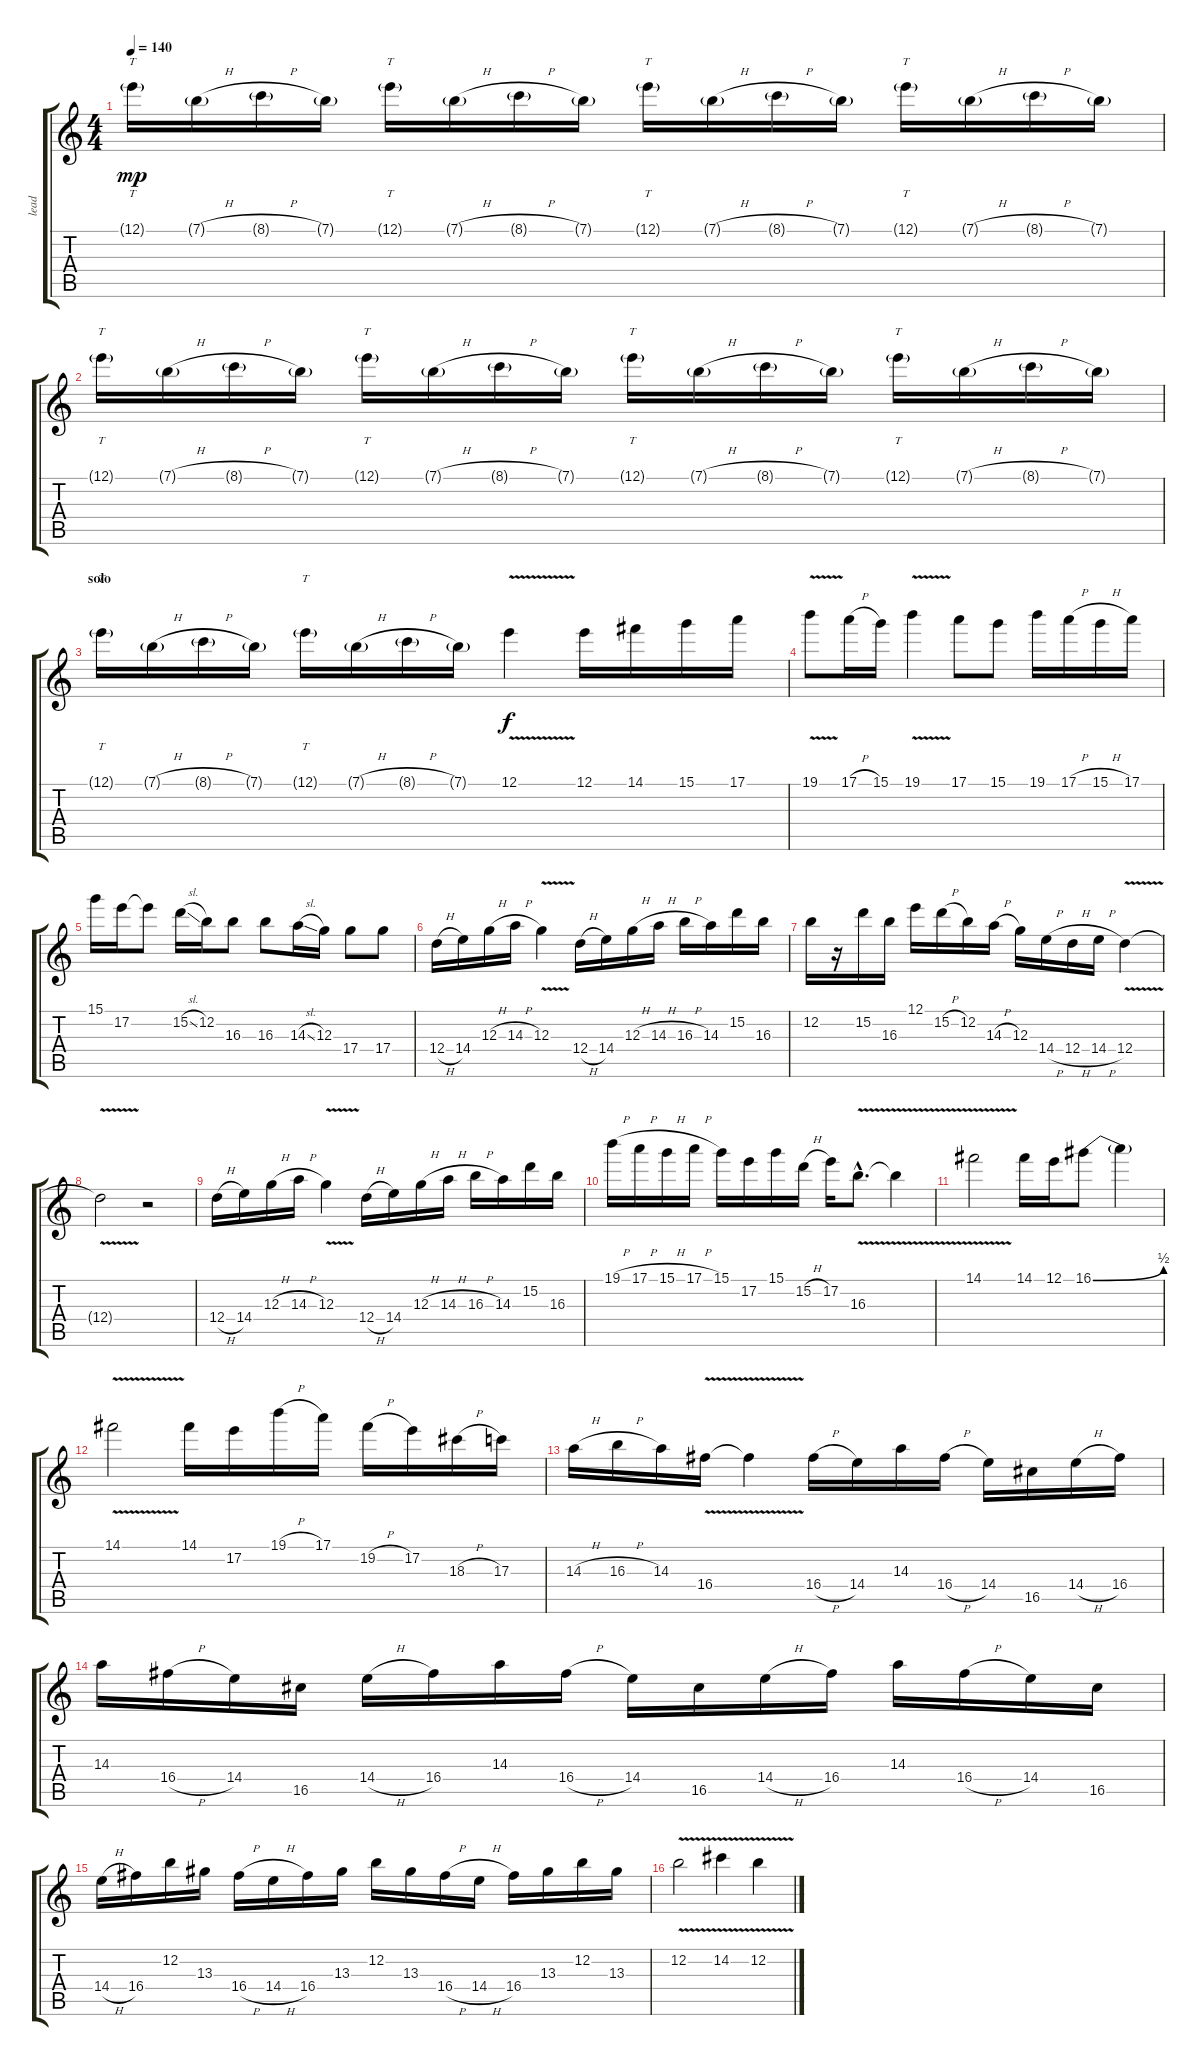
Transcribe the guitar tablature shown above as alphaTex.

\track ("lead" "lead") {instrument acousticguitarnylon}
\staff {score tabs}
\tuning (E4 B3 G3 D3 A2 E2) {hide}
\ts (4 4)
\tempo 140
\clef g2
\ks c
12.1{g}.16{tt dy mp instrument overdrivenguitar} 7.1{h g}.16 8.1{h g}.16 7.1{g}.16 12.1{g}.16{tt} 7.1{h g}.16 8.1{h g}.16 7.1{g}.16 12.1{g}.16{tt} 7.1{h g}.16 8.1{h g}.16 7.1{g}.16 12.1{g}.16{tt} 7.1{h g}.16 8.1{h g}.16 7.1{g}.16 |
12.1{g}.16{tt instrument overdrivenguitar} 7.1{h g}.16 8.1{h g}.16 7.1{g}.16 12.1{g}.16{tt} 7.1{h g}.16 8.1{h g}.16 7.1{g}.16 12.1{g}.16{tt} 7.1{h g}.16 8.1{h g}.16 7.1{g}.16 12.1{g}.16{tt} 7.1{h g}.16 8.1{h g}.16 7.1{g}.16 |
\section ("" "solo")
12.1{g}.16{tt volume 12 instrument overdrivenguitar} 7.1{h g}.16 8.1{h g}.16 7.1{g}.16 12.1{g}.16{tt} 7.1{h g}.16 8.1{h g}.16 7.1{g}.16 12.1{v}.4{dy f} 12.1.16 14.1.16 15.1.16 17.1.16 |
19.1{v}.8 17.1{h}.16 15.1.16 19.1{v}.4 17.1.8 15.1.8 19.1.16 17.1{h}.16 15.1{h}.16 17.1.16 |
15.1.16 17.2.16 17.2{t}.8 15.2{sl}.16 12.2.16 16.3.8 16.3.8 14.3{sl}.16 12.3.16 17.4.8 17.4.8 |
12.4{h}.16{volume 12 instrument overdrivenguitar} 14.4.16 12.3{h}.16 14.3{h}.16 12.3{v}.4 12.4{h}.16 14.4.16 12.3{h}.16 14.3{h}.16 16.3{h}.16 14.3.16 15.2.16 16.3.16 |
12.2.16 r.16 15.2.16 16.3.16 12.1.16 15.2{h}.16 12.2.16 14.3{h}.16 12.3.16 14.4{h}.16 12.4{h}.16 14.4{h}.16 12.4{v}.4 |
12.4{t}.2 r.2 |
12.4{h}.16{volume 12 instrument overdrivenguitar} 14.4.16 12.3{h}.16 14.3{h}.16 12.3{v}.4 12.4{h}.16 14.4.16 12.3{h}.16 14.3{h}.16 16.3{h}.16 14.3.16 15.2.16 16.3.16 |
19.1{h}.16 17.1{h}.16 15.1{h}.16 17.1{h}.16 15.1.16 17.2.16 15.1.16 15.2{h}.16 17.2.16 16.3{v hac}.8{d} 16.3{t}.4 |
14.1{v}.2{volume 12 instrument overdrivenguitar} 14.1.16 12.1.16 16.1{be (bend 0 0 60 2)}.8 16.1{t}.4 |
14.1{v}.2 14.1.16 17.2.16 19.1{h}.16 17.1.16 19.2{h}.16 17.2.16 18.3{h}.16 17.3.16 |
14.3{h}.16 16.3{h}.16 14.3.16 16.4{v}.16 16.4{t}.4 16.4{h}.16 14.4.16 14.3.16 16.4{h}.16 14.4.16 16.5.16 14.4{h}.16 16.4.16 |
14.3.16 16.4{h}.16 14.4.16 16.5.16 14.4{h}.16 16.4.16 14.3.16 16.4{h}.16 14.4.16 16.5.16 14.4{h}.16 16.4.16 14.3.16 16.4{h}.16 14.4.16 16.5.16 |
14.4{h}.16 16.4.16 12.2.16 13.3.16 16.4{h}.16 14.4{h}.16 16.4.16 13.3.16 12.2.16 13.3.16 16.4{h}.16 14.4{h}.16 16.4.16 13.3.16 12.2.16 13.3.16 |
12.2{v}.2 14.2{v}.4 12.2{v}.4
